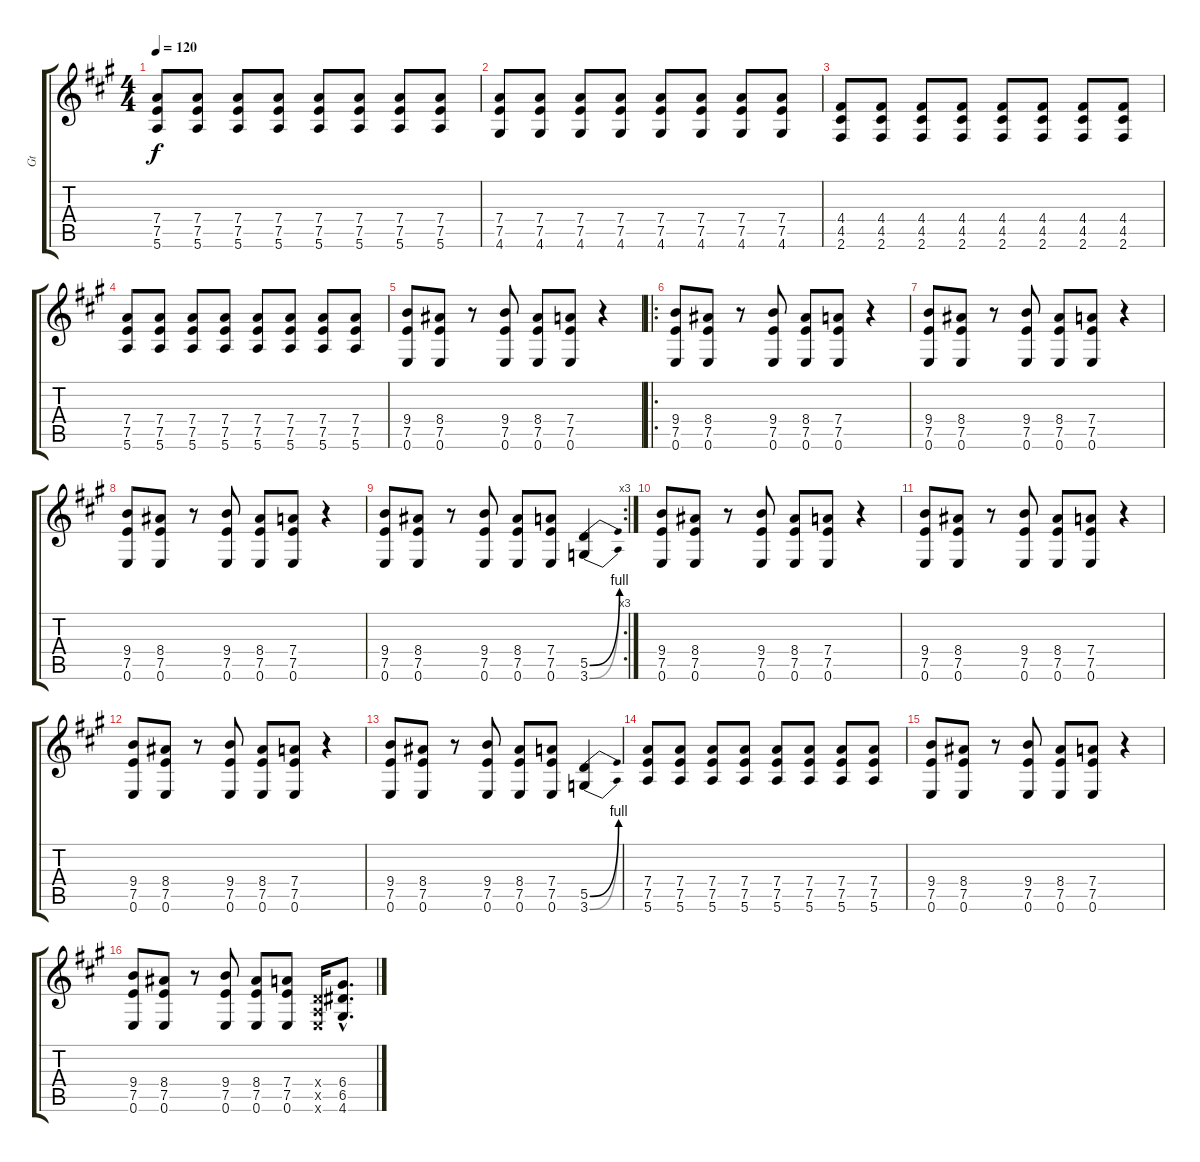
\track ("Gt" "Gt") {instrument overdrivenguitar}
\staff {score tabs}
\tuning (E4 B3 G3 D3 A2 E2) {hide}
\ts (4 4)
\tempo 120
\clef g2
\ks a
(7.4 7.5 5.6).8{dy f} (7.4 7.5 5.6).8 (7.4 7.5 5.6).8 (7.4 7.5 5.6).8 (7.4 7.5 5.6).8 (7.4 7.5 5.6).8 (7.4 7.5 5.6).8 (7.4 7.5 5.6).8 |
(7.4 7.5 4.6).8 (7.4 7.5 4.6).8 (7.4 7.5 4.6).8 (7.4 7.5 4.6).8 (7.4 7.5 4.6).8 (7.4 7.5 4.6).8 (7.4 7.5 4.6).8 (7.4 7.5 4.6).8 |
(4.4 4.5 2.6).8 (4.4 4.5 2.6).8 (4.4 4.5 2.6).8 (4.4 4.5 2.6).8 (4.4 4.5 2.6).8 (4.4 4.5 2.6).8 (4.4 4.5 2.6).8 (4.4 4.5 2.6).8 |
(7.4 7.5 5.6).8 (7.4 7.5 5.6).8 (7.4 7.5 5.6).8 (7.4 7.5 5.6).8 (7.4 7.5 5.6).8 (7.4 7.5 5.6).8 (7.4 7.5 5.6).8 (7.4 7.5 5.6).8 |
(9.4 7.5 0.6).8 (8.4 7.5 0.6).8 r.8 (9.4 7.5 0.6).8 (8.4 7.5 0.6).8 (7.4 7.5 0.6).8 r.4 |
\ro
(9.4 7.5 0.6).8 (8.4 7.5 0.6).8 r.8 (9.4 7.5 0.6).8 (8.4 7.5 0.6).8 (7.4 7.5 0.6).8 r.4 |
(9.4 7.5 0.6).8 (8.4 7.5 0.6).8 r.8 (9.4 7.5 0.6).8 (8.4 7.5 0.6).8 (7.4 7.5 0.6).8 r.4 |
(9.4 7.5 0.6).8 (8.4 7.5 0.6).8 r.8 (9.4 7.5 0.6).8 (8.4 7.5 0.6).8 (7.4 7.5 0.6).8 r.4 |
\rc 3
(9.4 7.5 0.6).8 (8.4 7.5 0.6).8 r.8 (9.4 7.5 0.6).8 (8.4 7.5 0.6).8 (7.4 7.5 0.6).8 (5.5{be (bend 0 0 60 4)} 3.6{be (bend 0 0 60 4)}).4 |
(9.4 7.5 0.6).8 (8.4 7.5 0.6).8 r.8 (9.4 7.5 0.6).8 (8.4 7.5 0.6).8 (7.4 7.5 0.6).8 r.4 |
(9.4 7.5 0.6).8 (8.4 7.5 0.6).8 r.8 (9.4 7.5 0.6).8 (8.4 7.5 0.6).8 (7.4 7.5 0.6).8 r.4 |
(9.4 7.5 0.6).8 (8.4 7.5 0.6).8 r.8 (9.4 7.5 0.6).8 (8.4 7.5 0.6).8 (7.4 7.5 0.6).8 r.4 |
(9.4 7.5 0.6).8 (8.4 7.5 0.6).8 r.8 (9.4 7.5 0.6).8 (8.4 7.5 0.6).8 (7.4 7.5 0.6).8 (5.5{be (bend 0 0 60 4)} 3.6{be (bend 0 0 60 4)}).4 |
(7.4 7.5 5.6).8 (7.4 7.5 5.6).8 (7.4 7.5 5.6).8 (7.4 7.5 5.6).8 (7.4 7.5 5.6).8 (7.4 7.5 5.6).8 (7.4 7.5 5.6).8 (7.4 7.5 5.6).8 |
(9.4 7.5 0.6).8 (8.4 7.5 0.6).8 r.8 (9.4 7.5 0.6).8 (8.4 7.5 0.6).8 (7.4 7.5 0.6).8 r.4 |
(9.4 7.5 0.6).8 (8.4 7.5 0.6).8 r.8 (9.4 7.5 0.6).8 (8.4 7.5 0.6).8 (7.4 7.5 0.6).8 (0.4{x} 0.5{x} 0.6{x}).16 (6.4{hac} 6.5{hac} 4.6{hac}).8{d}
